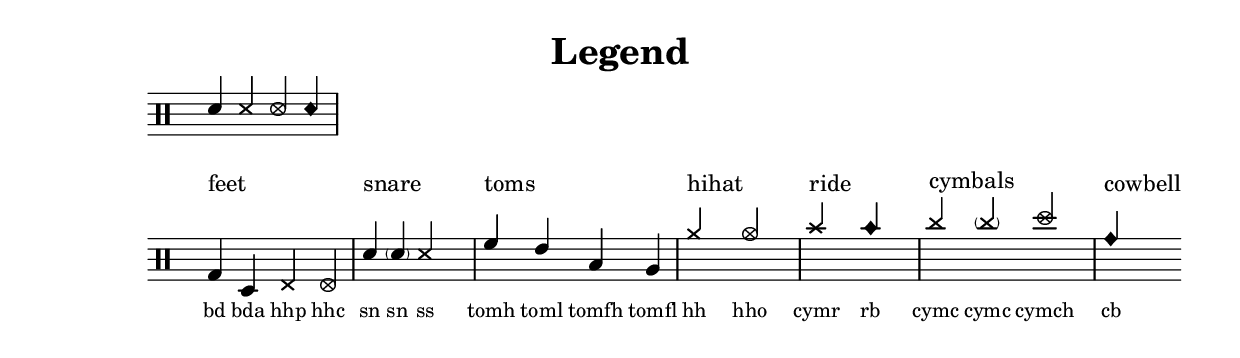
\version "2.24.3"
\include "definitions.ly"

\header {
  title = "Legend"
}

\score {
  <<
    \new DrumStaff \with {
      \remove "Time_signature_engraver"
    }
    << \allheads >>
  >>
}

%% 
\score {
  <<
    \new DrumStaff \with {
      \remove "Time_signature_engraver"
    }
    <<
      \set DrumStaff.drumStyleTable = #(alist->hash-table custom-notes)
      \new DrumVoice = "mus" { \stemUp \defnote }
      \new Lyrics \lyricsto "mus" {
        \override LyricText.font-size = #-1 % Adjust size as needed (positive to increase, negative to decrease)
        \defname
      }
    >>
  >>
}

